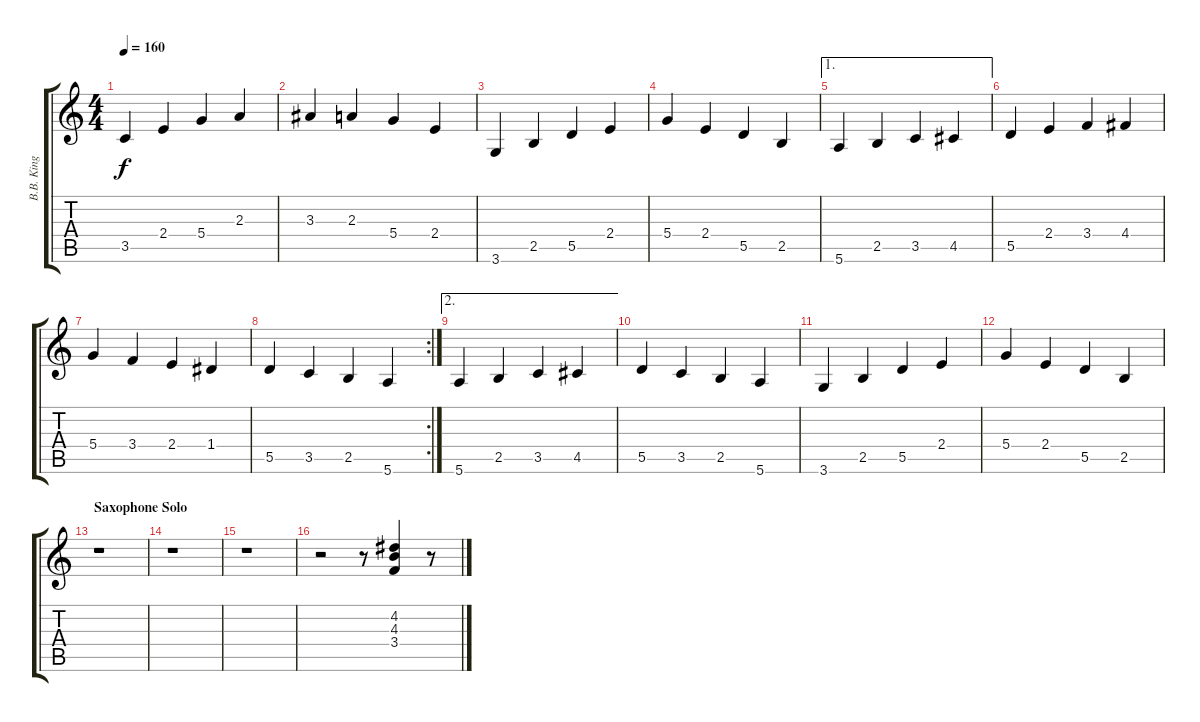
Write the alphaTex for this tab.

\track ("B.B. King Guitar" "B.B. King ") {instrument electricguitarclean}
\staff {score tabs}
\tuning (E4 B3 G3 D3 A2 E2) {hide}
\ts (4 4)
\tempo 160
\clef g2
\ks c
3.5.4{dy f} 2.4.4 5.4.4 2.3.4 |
3.3.4 2.3.4 5.4.4 2.4.4 |
3.6.4 2.5.4 5.5.4 2.4.4 |
5.4.4 2.4.4 5.5.4 2.5.4 |
\ae 1
5.6.4 2.5.4 3.5.4 4.5.4 |
5.5.4 2.4.4 3.4.4 4.4.4 |
5.4.4 3.4.4 2.4.4 1.4.4 |
\rc 2
5.5.4 3.5.4 2.5.4 5.6.4 |
\ae 2
5.6.4 2.5.4 3.5.4 4.5.4 |
5.5.4 3.5.4 2.5.4 5.6.4 |
3.6.4 2.5.4 5.5.4 2.4.4 |
5.4.4 2.4.4 5.5.4 2.5.4 |
\section ("" "Saxophone Solo")
r.1 |
r.1 |
r.1 |
r.2 r.8 (4.2 4.3 3.4).4 r.8
